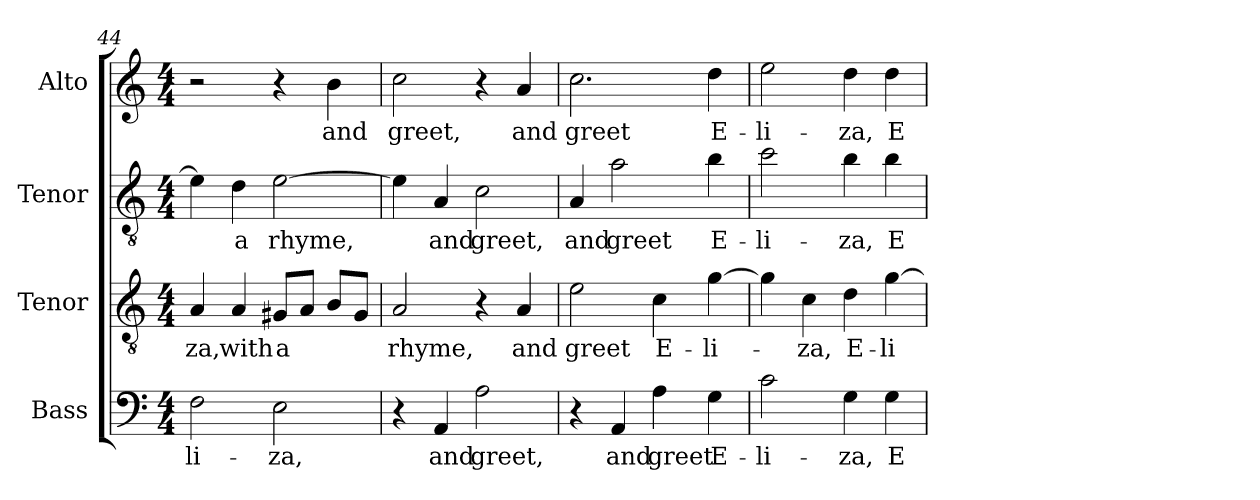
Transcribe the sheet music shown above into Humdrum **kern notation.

**kern	**text	**kern	**text	**kern	**text	**kern	**text
*part4	*part4	*part3	*part3	*part2	*part2	*part1	*part1
*staff4	*staff4	*staff3	*staff3	*staff2	*staff2	*staff1	*staff1
*I"Bass	*	*I"Tenor	*	*I"Tenor	*	*I"Alto	*
*I'B.	*	*I'T.	*	*I'T.	*	*I'A.	*
*clefF4	*	*clefGv2	*	*clefGv2	*	*clefG2	*
*	*	*ITrd7c12	*	*ITrd7c12	*	*	*
*k[]	*	*k[]	*	*k[]	*	*k[]	*
*C:	*	*C:	*	*C:	*	*C:	*
*M4/4	*	*M4/4	*	*M4/4	*	*M4/4	*
=44	=44	=44	=44	=44	=44	=44	=44
!	!LO:LY:b:color=#000000	!	!	!	!	!	!
!	!	!	!LO:LY:b:color=#000000	!	!	!	!
2Fi\	-li-	4AAi/	-za,	4Ei\]	.	2r	.
!	!	!	!LO:LY:b:color=#000000	!	!	!	!
!	!	!	!	!	!LO:LY:b:color=#000000	!	!
.	.	4AAi/	with	4Di\	a	.	.
!	!LO:LY:b:color=#000000	!	!	!	!	!	!
!	!	!	!LO:LY:b:color=#000000	!	!	!	!
!	!	!	!	!	!LO:LY:b:color=#000000	!	!
2Ei\	-za,	8GG#Xi/L	a	[2Ei\	rhyme,	4r	.
.	.	8AAi/J	.	.	.	.	.
!	!	!	!	!	!	!	!LO:LY:b:color=#000000
.	.	8BBi/L	.	.	.	4bi\	and
.	.	8GG#i/J	.	.	.	.	.
=45	=45	=45	=45	=45	=45	=45	=45
!	!	!	!LO:LY:b:color=#000000	!	!	!	!
!	!	!	!	!	!	!	!LO:LY:b:color=#000000
4r	.	2AAi/	rhyme,	4Ei\]	.	2cci\	greet,
!	!LO:LY:b:color=#000000	!	!	!	!	!	!
!	!	!	!	!	!LO:LY:b:color=#000000	!	!
4AAi/	and	.	.	4AAi/	and	.	.
!	!LO:LY:b:color=#000000	!	!	!	!	!	!
!	!	!	!	!	!LO:LY:b:color=#000000	!	!
2Ai\	greet,	4r	.	2Ci\	greet,	4r	.
!	!	!	!LO:LY:b:color=#000000	!	!	!	!
!	!	!	!	!	!	!	!LO:LY:b:color=#000000
.	.	4AAi/	and	.	.	4ai/	and
!!LO:LB:g=z
=46	=46	=46	=46	=46	=46	=46	=46
!	!	!	!LO:LY:b:color=#000000	!	!	!	!
!	!	!	!	!	!LO:LY:b:color=#000000	!	!
!	!	!	!	!	!	!	!LO:LY:b:color=#000000
4r	.	2Ei\	greet	4AAi/	and	2.cci\	greet
!	!LO:LY:b:color=#000000	!	!	!	!	!	!
!	!	!	!	!	!LO:LY:b:color=#000000	!	!
4AAi/	and	.	.	2Ai\	greet	.	.
!	!LO:LY:b:color=#000000	!	!	!	!	!	!
!	!	!	!LO:LY:b:color=#000000	!	!	!	!
4Ai\	greet	4Ci\	E-	.	.	.	.
!	!LO:LY:b:color=#000000	!	!	!	!	!	!
!	!	!	!LO:LY:b:color=#000000	!	!	!	!
!	!	!	!	!	!LO:LY:b:color=#000000	!	!
!	!	!	!	!	!	!	!LO:LY:b:color=#000000
4Gi\	E-	[4Gi\	-li-	4Bi\	E-	4ddi\	E-
=47	=47	=47	=47	=47	=47	=47	=47
!	!LO:LY:b:color=#000000	!	!	!	!	!	!
!	!	!	!	!	!LO:LY:b:color=#000000	!	!
!	!	!	!	!	!	!	!LO:LY:b:color=#000000
2ci\	-li-	4Gi\]	.	2ci\	-li-	2eei\	-li-
!	!	!	!LO:LY:b:color=#000000	!	!	!	!
.	.	4Ci\	-za,	.	.	.	.
!	!LO:LY:b:color=#000000	!	!	!	!	!	!
!	!	!	!LO:LY:b:color=#000000	!	!	!	!
!	!	!	!	!	!LO:LY:b:color=#000000	!	!
!	!	!	!	!	!	!	!LO:LY:b:color=#000000
4Gi\	-za,	4Di\	E-	4Bi\	-za,	4ddi\	-za,
!	!LO:LY:b:color=#000000	!	!	!	!	!	!
!	!	!	!LO:LY:b:color=#000000	!	!	!	!
!	!	!	!	!	!LO:LY:b:color=#000000	!	!
!	!	!	!	!	!	!	!LO:LY:b:color=#000000
4Gi\	E-	[4Gi\	-li-	4Bi\	E-	4ddi\	E-
=	=	=	=	=	=	=	=
*-	*-	*-	*-	*-	*-	*-	*-
